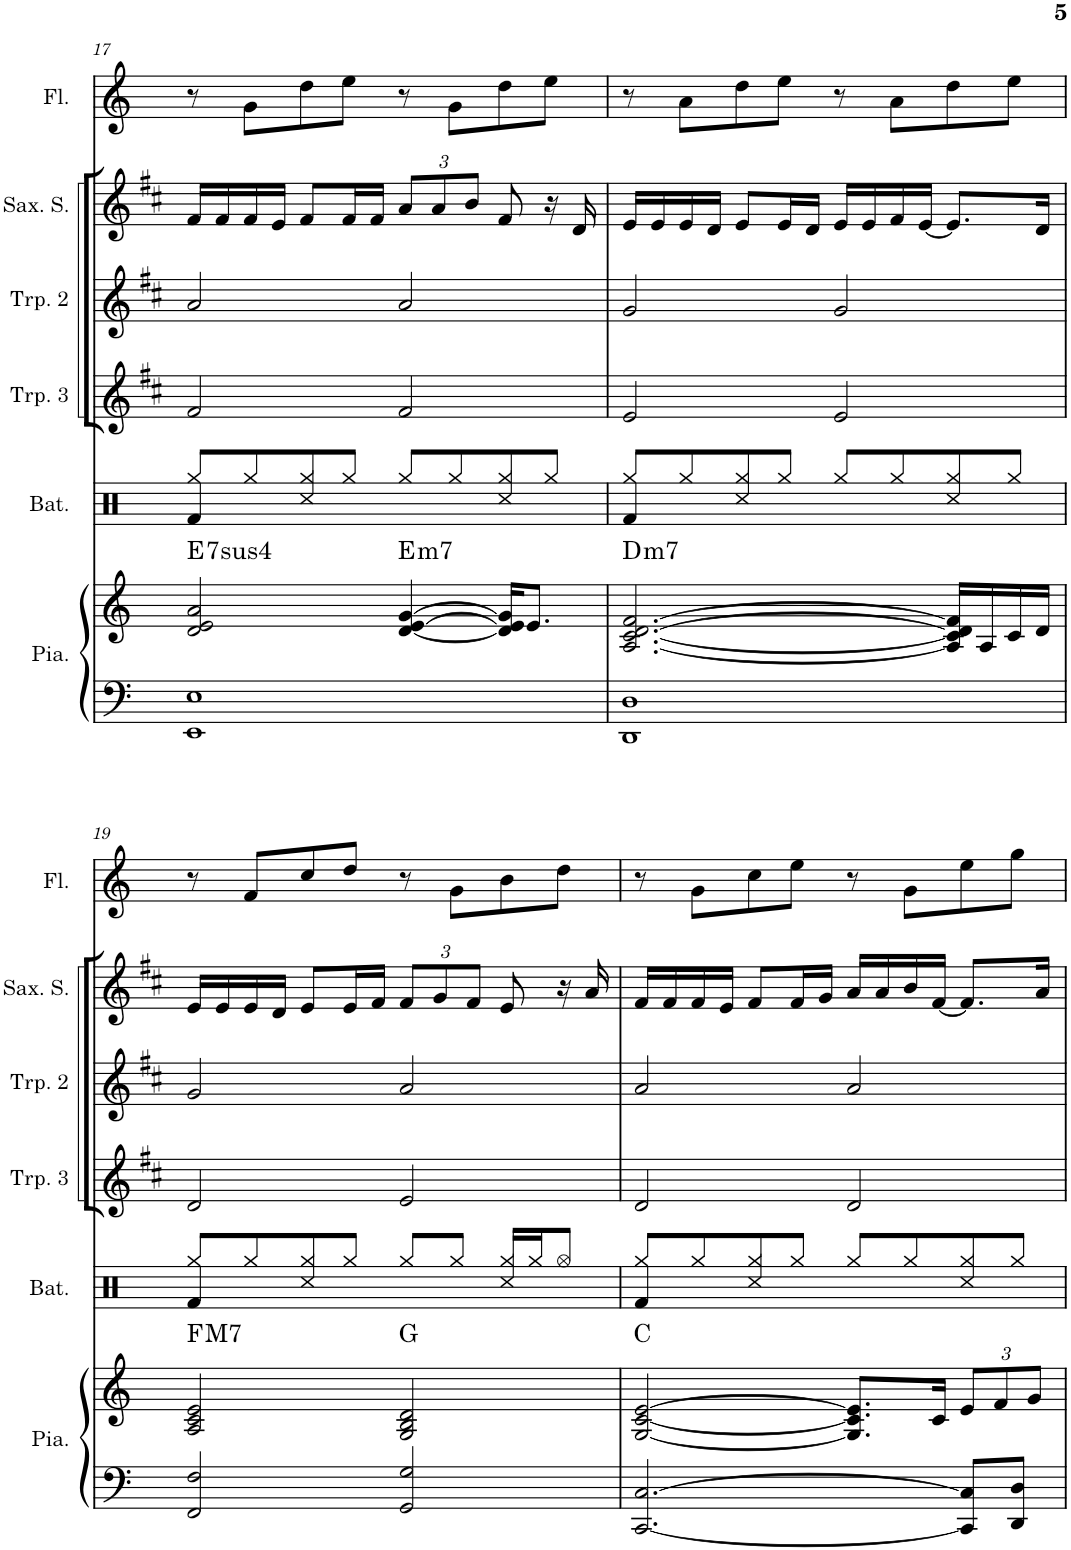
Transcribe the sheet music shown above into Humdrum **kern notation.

**kern	**kern	**harte	**kern	**kern	**kern	**kern	**kern
*part6	*part6	*part6	*part5	*part4	*part3	*part2	*part1
*staff7	*staff6	*	*staff5	*staff4	*staff3	*staff2	*staff1
*I"Piano	*	*	*I"Batterie	*I"Trompette en Sib	*I"Trompette en Sib	*I"Saxophone Soprano	*I"Flûte
*I'Pia.	*	*	*I'Bat.	*I'Trp. 3	*I'Trp. 2	*I'Sax. S.	*I'Fl.
!!LO:PB:g=z
*clefF4	*clefG2	*	*clefX	*clefG2	*clefG2	*clefG2	*clefG2
*	*	*	*	*Trd1c2	*Trd1c2	*Trd1c2	*
*k[]	*k[]	*	*k[]	*k[f#c#]	*k[f#c#]	*k[f#c#]	*k[]
*M4/4	*M4/4	*	*M4/4	*M4/4	*M4/4	*M4/4	*M4/4
=17	=17	=17	=17	=17	=17	=17	=17
*	*	*	*^	*	*	*	*
!	!	!LO:H:kt=74	!	!	!	!	!	!
1EE 1E	2dn/ 2e/ 2a/	E:sus4(7)	8Rgg/L	4Rf/	2f#/	2a/	16f#/LL	8r
.	.	.	.	.	.	.	16f#/	.
.	.	.	8Rgg/	.	.	.	16f#/	8g\L
.	.	.	.	.	.	.	16e/JJ	.
.	.	.	8Rgg/	4Rcc/	.	.	8f#/L	8dd\
.	.	.	8Rgg/J	.	.	.	16f#/L	8ee\J
.	.	.	.	.	.	.	16f#/JJ	.
*	*	*	*	*	*	*	*Xbrackettup	*
!	!	!LO:H:kt=m7	!	!	!	!	!	!
.	[4d/ [4e/ [4g/	E:min7	8Rgg/L	4ryy	2f#/	2a/	12a/L	8r
.	.	.	.	.	.	.	12a/	.
.	.	.	8Rgg/	.	.	.	.	8g\L
.	.	.	.	.	.	.	12b/J	.
.	16d/] 16e/] 16g/]KL	.	8Rgg/	4Rcc/	.	.	8f#/	8dd\
.	8.e/J	.	.	.	.	.	.	.
.	.	.	8Rgg/J	.	.	.	16r	8ee\J
.	.	.	.	.	.	.	16d/	.
=18	=18	=18	=18	=18	=18	=18	=18	=18
!	!	!LO:H:kt=m7	!	!	!	!	!	!
1DD 1D	[2.A/ [2.c/ [2.d/ [2.f/	D:min7	8Rgg/L	4Rf/	2e/	2g/	16e/LL	8r
.	.	.	.	.	.	.	16e/	.
.	.	.	8Rgg/	.	.	.	16e/	8a\L
.	.	.	.	.	.	.	16d/JJ	.
.	.	.	8Rgg/	4Rcc/	.	.	8e/L	8dd\
.	.	.	8Rgg/J	.	.	.	16e/L	8ee\J
.	.	.	.	.	.	.	16d/JJ	.
.	.	.	8Rgg/L	4ryy	2e/	2g/	16e/LL	8r
.	.	.	.	.	.	.	16e/	.
.	.	.	8Rgg/	.	.	.	16f#/	8a\L
.	.	.	.	.	.	.	[16e/JJ	.
.	16A/] 16c/] 16d/] 16f/]LL	.	8Rgg/	4Rcc/	.	.	8.e/L]	8dd\
.	16A/	.	.	.	.	.	.	.
.	16c/	.	8Rgg/J	.	.	.	.	8ee\J
.	16d/JJ	.	.	.	.	.	16d/Jk	.
!!LO:LB:g=z
=19	=19	=19	=19	=19	=19	=19	=19	=19
!	!	!LO:H:kt=M7	!	!	!	!	!	!
2FF/ 2F/	2A/ 2c/ 2e/	F:maj7	8Rgg/L	4Rf/	2d/	2g/	16e/LL	8r
.	.	.	.	.	.	.	16e/	.
.	.	.	8Rgg/	.	.	.	16e/	8f/L
.	.	.	.	.	.	.	16d/JJ	.
.	.	.	8Rgg/	4Rcc/	.	.	8e/L	8cc/
.	.	.	8Rgg/J	.	.	.	16e/L	8dd/J
.	.	.	.	.	.	.	16f#/JJ	.
2GG/ 2G/	2G/ 2B/ 2d/	G:maj	8Rgg/L	4ryy	2e/	2a/	12f#/L	8r
.	.	.	.	.	.	.	12g/	.
.	.	.	8Rgg/J	.	.	.	.	8g\L
.	.	.	.	.	.	.	12f#/J	.
.	.	.	16Rgg/LL	4Rcc/	.	.	8e/	8b\
.	.	.	16Rgg/J	.	.	.	.	.
.	.	.	8Rgg/J	.	.	.	16r	8dd\J
.	.	.	.	.	.	.	16a/	.
=20	=20	=20	=20	=20	=20	=20	=20	=20
[2.CC/ [2.C/	[2G/ [2c/ [2e/	C:maj	8Rgg/L	4Rf/	2d/	2a/	16f#/LL	8r
.	.	.	.	.	.	.	16f#/	.
.	.	.	8Rgg/	.	.	.	16f#/	8g\L
.	.	.	.	.	.	.	16e/JJ	.
.	.	.	8Rgg/	4Rcc/	.	.	8f#/L	8cc\
.	.	.	8Rgg/J	.	.	.	16f#/L	8ee\J
.	.	.	.	.	.	.	16g/JJ	.
.	8.G/] 8.c/] 8.e/]L	.	8Rgg/L	4ryy	2d/	2a/	16a/LL	8r
.	.	.	.	.	.	.	16a/	.
.	.	.	8Rgg/	.	.	.	16b/	8g\L
.	16c/Jk	.	.	.	.	.	[16f#/JJ	.
*	*Xbrackettup	*	*	*	*	*	*	*
8CC/] 8C/]L	12e/L	.	8Rgg/	4Rcc/	.	.	8.f#/L]	8ee\
.	12f/	.	.	.	.	.	.	.
8DD/ 8D/J	.	.	8Rgg/J	.	.	.	.	8gg\J
.	12g/J	.	.	.	.	.	.	.
.	.	.	.	.	.	.	16a/Jk	.
*	*	*	*v	*v	*	*	*	*
=	=	=	=	=	=	=	=
*-	*-	*-	*-	*-	*-	*-	*-
